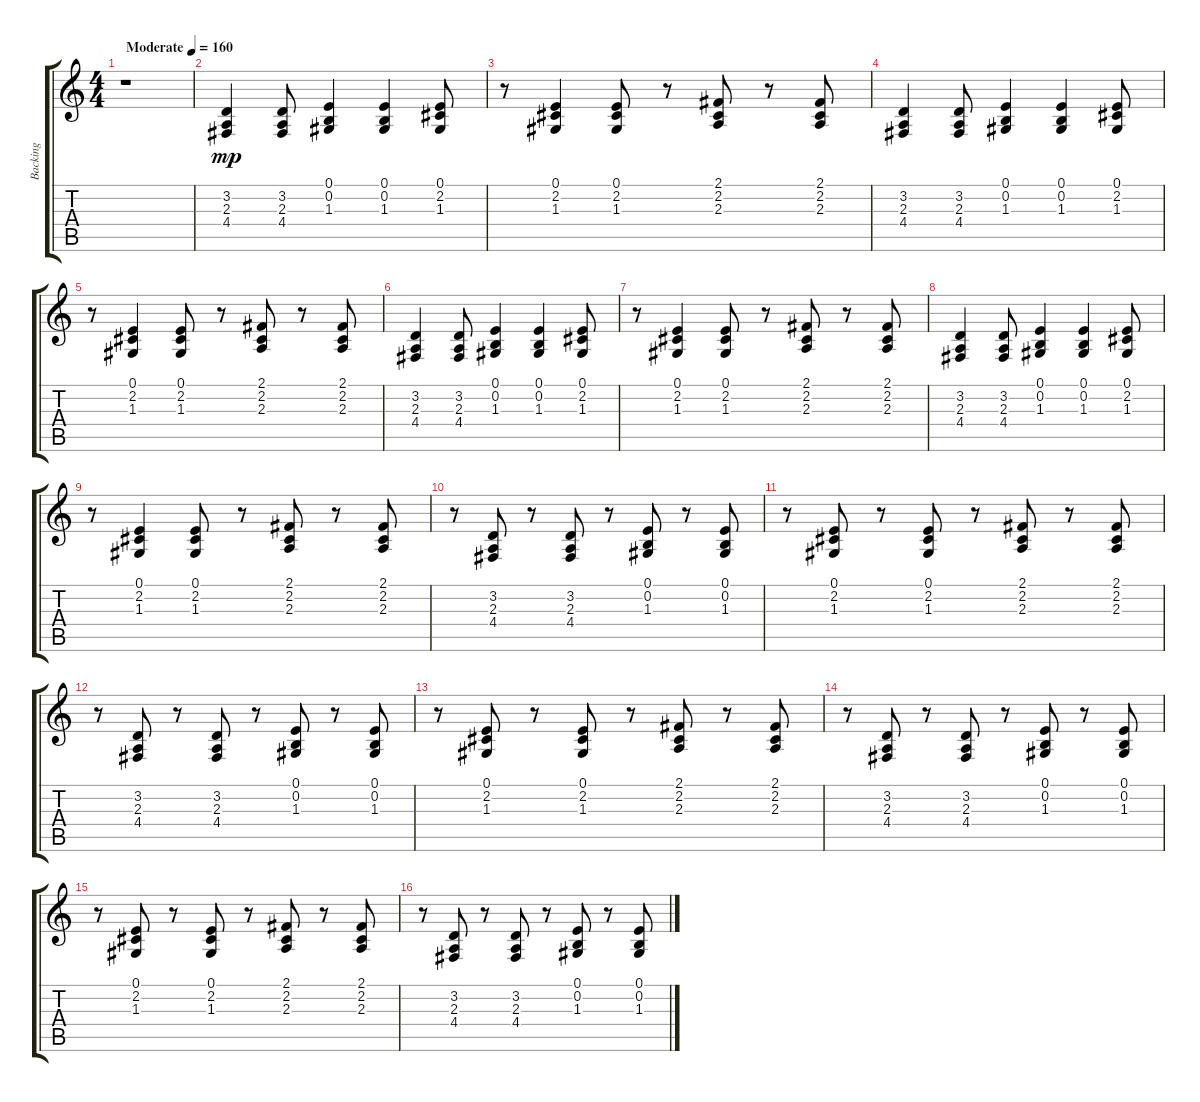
\track ("Backing" "Backing") {instrument brightacousticpiano}
\staff {score tabs}
\tuning (E4 B3 G3 D3 A2 E2) {hide}
\ts (4 4)
\tempo (160 "Moderate")
\clef g2
\ks c
r.1{dy mp instrument brightacousticpiano} |
(3.2 2.3 4.4).4 (3.2 2.3 4.4).8 (0.1 0.2 1.3).4 (0.1 0.2 1.3).4 (0.1 2.2 1.3).8 |
r.8 (0.1 2.2 1.3).4 (0.1 2.2 1.3).8 r.8 (2.1 2.2 2.3).8 r.8 (2.1 2.2 2.3).8 |
(3.2 2.3 4.4).4 (3.2 2.3 4.4).8 (0.1 0.2 1.3).4 (0.1 0.2 1.3).4 (0.1 2.2 1.3).8 |
r.8 (0.1 2.2 1.3).4 (0.1 2.2 1.3).8 r.8 (2.1 2.2 2.3).8 r.8 (2.1 2.2 2.3).8 |
(3.2 2.3 4.4).4 (3.2 2.3 4.4).8 (0.1 0.2 1.3).4 (0.1 0.2 1.3).4 (0.1 2.2 1.3).8 |
r.8 (0.1 2.2 1.3).4 (0.1 2.2 1.3).8 r.8 (2.1 2.2 2.3).8 r.8 (2.1 2.2 2.3).8 |
(3.2 2.3 4.4).4 (3.2 2.3 4.4).8 (0.1 0.2 1.3).4 (0.1 0.2 1.3).4 (0.1 2.2 1.3).8 |
r.8 (0.1 2.2 1.3).4 (0.1 2.2 1.3).8 r.8 (2.1 2.2 2.3).8 r.8 (2.1 2.2 2.3).8 |
r.8 (3.2 2.3 4.4).8 r.8 (3.2 2.3 4.4).8 r.8 (0.1 0.2 1.3).8 r.8 (0.1 0.2 1.3).8 |
r.8 (0.1 2.2 1.3).8 r.8 (0.1 2.2 1.3).8 r.8 (2.1 2.2 2.3).8 r.8 (2.1 2.2 2.3).8 |
r.8 (3.2 2.3 4.4).8 r.8 (3.2 2.3 4.4).8 r.8 (0.1 0.2 1.3).8 r.8 (0.1 0.2 1.3).8 |
r.8 (0.1 2.2 1.3).8 r.8 (0.1 2.2 1.3).8 r.8 (2.1 2.2 2.3).8 r.8 (2.1 2.2 2.3).8 |
r.8 (3.2 2.3 4.4).8 r.8 (3.2 2.3 4.4).8 r.8 (0.1 0.2 1.3).8 r.8 (0.1 0.2 1.3).8 |
r.8 (0.1 2.2 1.3).8 r.8 (0.1 2.2 1.3).8 r.8 (2.1 2.2 2.3).8 r.8 (2.1 2.2 2.3).8 |
r.8 (3.2 2.3 4.4).8 r.8 (3.2 2.3 4.4).8 r.8 (0.1 0.2 1.3).8 r.8 (0.1 0.2 1.3).8
